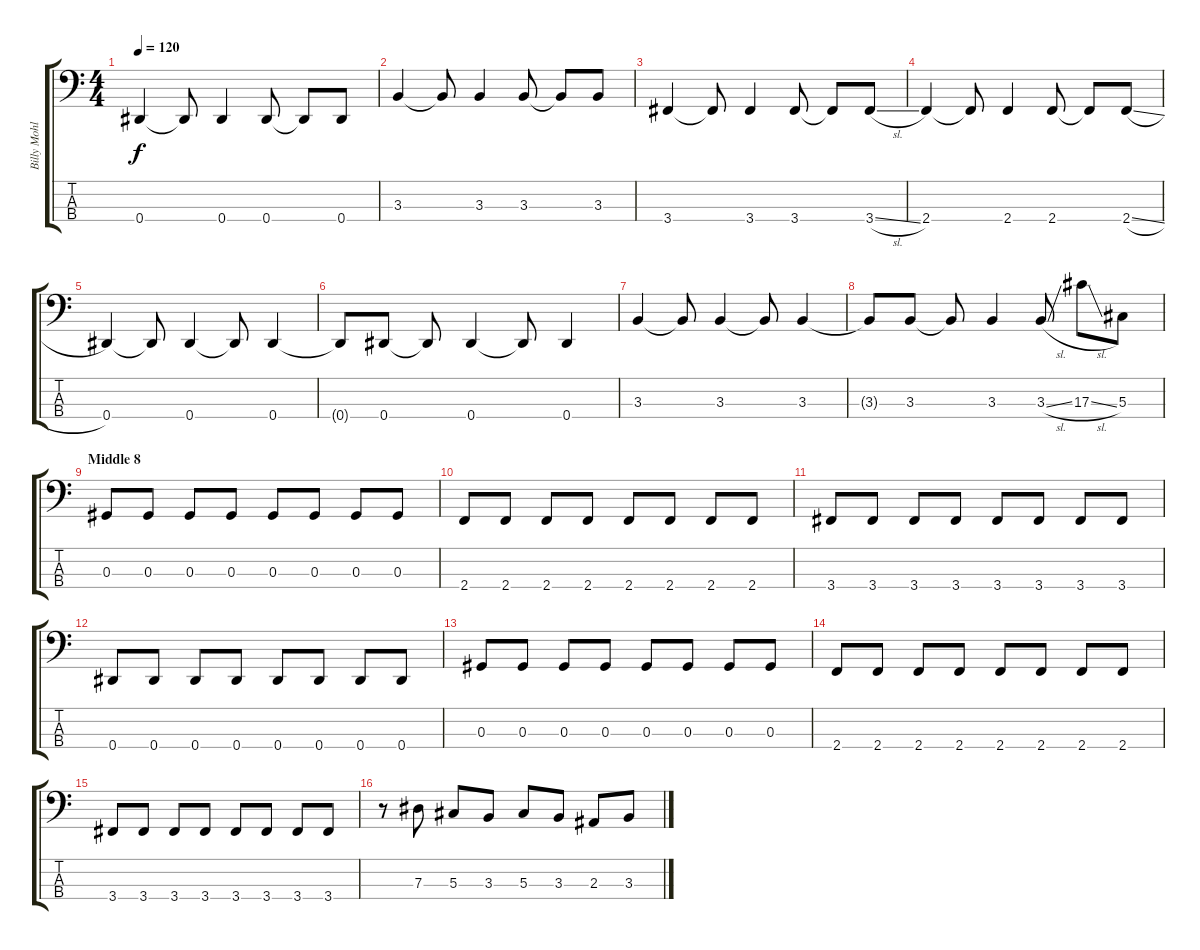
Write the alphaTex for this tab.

\track ("Billy Mohler (Bass)" "Billy Mohl") {instrument electricbassfinger}
\staff {score tabs}
\tuning (Gb2 Db2 Ab1 Eb1) {hide}
\ts (4 4)
\tempo 120
\clef f4
\ks c
0.4.4{dy f} 0.4{t}.8 0.4.4 0.4.8 0.4{t}.8 0.4.8 |
3.3.4 3.3{t}.8 3.3.4 3.3.8 3.3{t}.8 3.3.8 |
3.4.4 3.4{t}.8 3.4.4 3.4.8 3.4{t}.8 3.4{sl}.8 |
2.4.4 2.4{t}.8 2.4.4 2.4.8 2.4{t}.8 2.4{sl}.8 |
0.4.4 0.4{t}.8 0.4.4 0.4{t}.8 0.4.4 |
0.4{t}.8 0.4.8 0.4{t}.8 0.4.4 0.4{t}.8 0.4.4 |
3.3.4 3.3{t}.8 3.3.4 3.3{t}.8 3.3.4 |
3.3{t}.8 3.3.8 3.3{t}.8 3.3.4 3.3{sl}.8 17.3{sl}.8 5.3.8 |
\section ("" "Middle 8")
0.3.8 0.3.8 0.3.8 0.3.8 0.3.8 0.3.8 0.3.8 0.3.8 |
2.4.8 2.4.8 2.4.8 2.4.8 2.4.8 2.4.8 2.4.8 2.4.8 |
3.4.8 3.4.8 3.4.8 3.4.8 3.4.8 3.4.8 3.4.8 3.4.8 |
0.4.8 0.4.8 0.4.8 0.4.8 0.4.8 0.4.8 0.4.8 0.4.8 |
0.3.8 0.3.8 0.3.8 0.3.8 0.3.8 0.3.8 0.3.8 0.3.8 |
2.4.8 2.4.8 2.4.8 2.4.8 2.4.8 2.4.8 2.4.8 2.4.8 |
3.4.8 3.4.8 3.4.8 3.4.8 3.4.8 3.4.8 3.4.8 3.4.8 |
r.8 7.3.8 5.3.8 3.3.8 5.3.8 3.3.8 2.3.8 3.3.8
